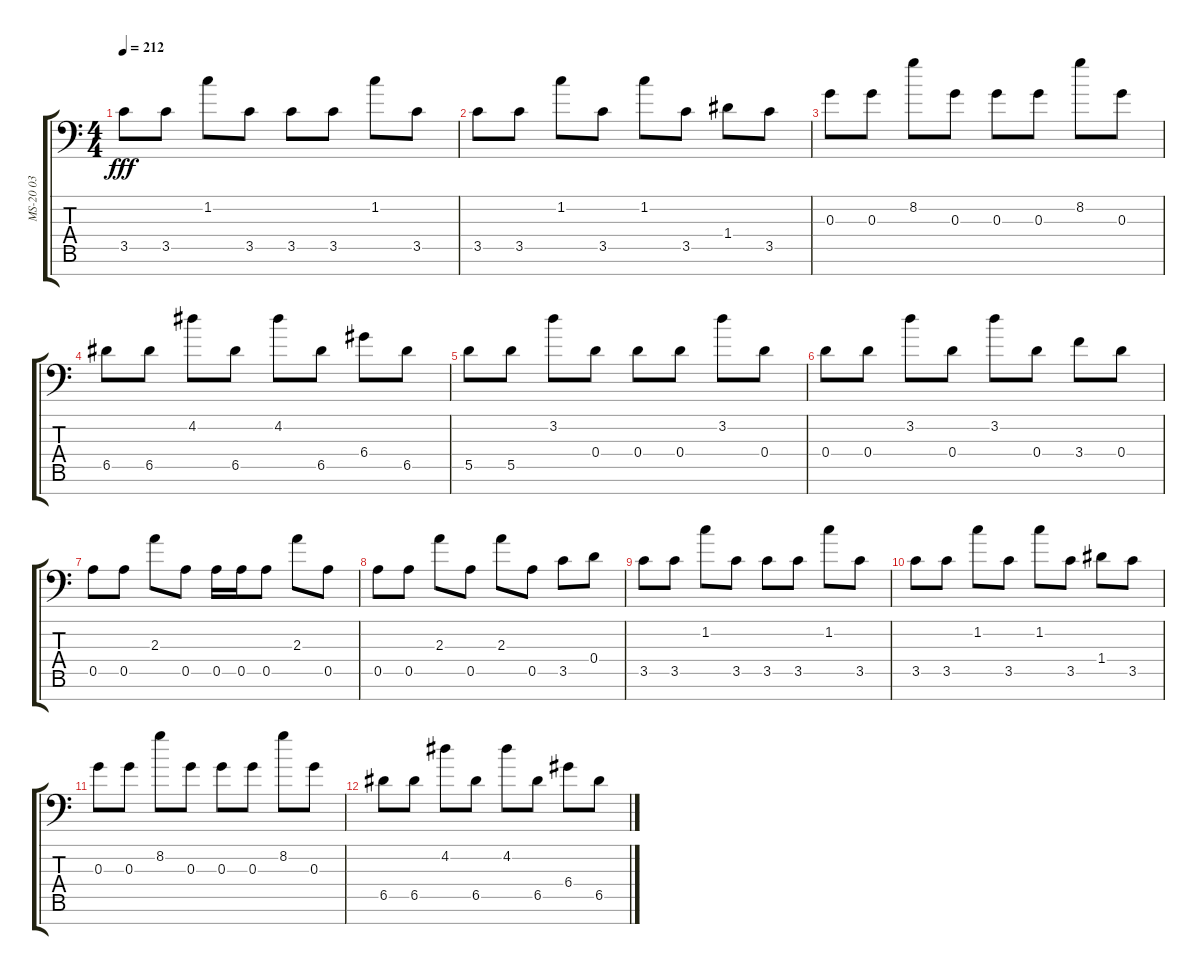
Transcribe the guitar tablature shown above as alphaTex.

\track ("MS-20 03" "MS-20 03") {instrument synthbass1}
\staff {score tabs}
\tuning (C8 B3 G3 D3 A2 E2 B-1) {hide}
\ts (4 4)
\tempo 212
\clef f4
\ks c
3.5.8{dy fff} 3.5.8 1.2.8 3.5.8 3.5.8 3.5.8 1.2.8 3.5.8 |
3.5.8 3.5.8 1.2.8 3.5.8 1.2.8 3.5.8 1.4.8 3.5.8 |
0.3.8 0.3.8 8.2.8 0.3.8 0.3.8 0.3.8 8.2.8 0.3.8 |
6.5.8 6.5.8 4.2.8 6.5.8 4.2.8 6.5.8 6.4.8 6.5.8 |
5.5.8 5.5.8 3.2.8 0.4.8 0.4.8 0.4.8 3.2.8 0.4.8 |
0.4.8 0.4.8 3.2.8 0.4.8 3.2.8 0.4.8 3.4.8 0.4.8 |
0.5.8 0.5.8 2.3.8 0.5.8 0.5.16 0.5.16 0.5.8 2.3.8 0.5.8 |
0.5.8 0.5.8 2.3.8 0.5.8 2.3.8 0.5.8 3.5.8 0.4.8 |
3.5.8 3.5.8 1.2.8 3.5.8 3.5.8 3.5.8 1.2.8 3.5.8 |
3.5.8 3.5.8 1.2.8 3.5.8 1.2.8 3.5.8 1.4.8 3.5.8 |
0.3.8 0.3.8 8.2.8 0.3.8 0.3.8 0.3.8 8.2.8 0.3.8 |
6.5.8 6.5.8 4.2.8 6.5.8 4.2.8 6.5.8 6.4.8 6.5.8
